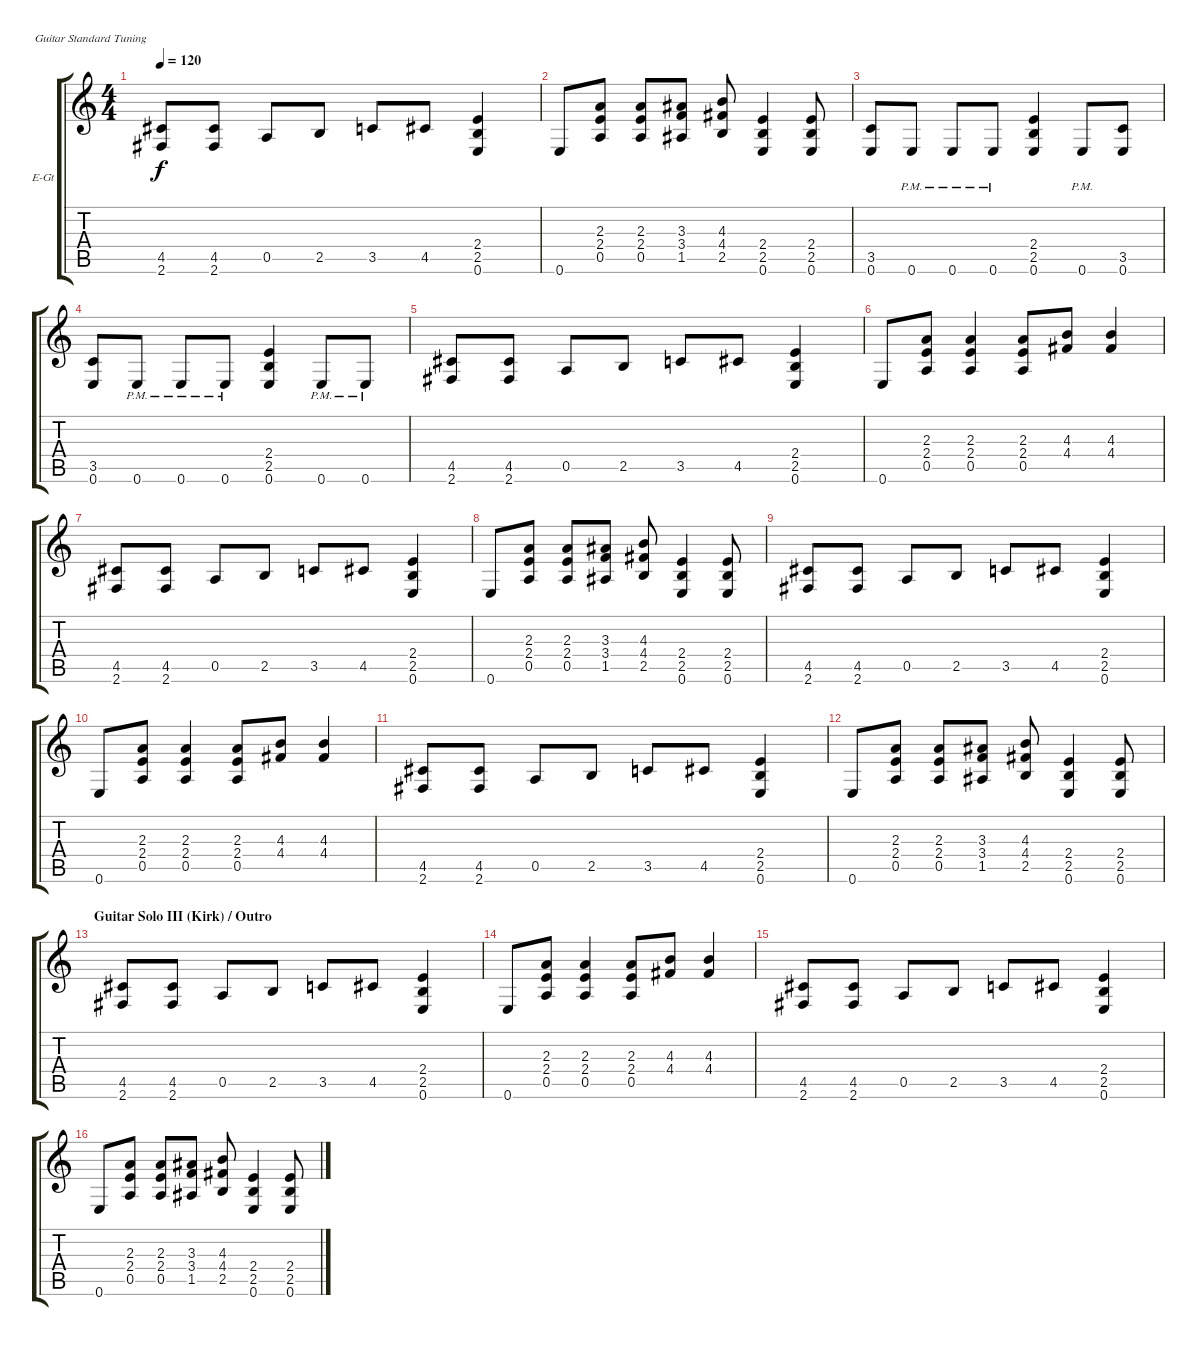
\bracketExtendMode groupsimilarinstruments
\firstSystemTrackNameOrientation horizontal
\otherSystemsTrackNameOrientation horizontal
\track ("Distortion Guitar 2" "E-Gt") {instrument distortionguitar}
\staff {score tabs}
\tuning (E4 B3 G3 D3 A2 E2)
\ts (4 4)
\tempo 120
\clef g2
\ks c
(4.5 2.6).8{dy f} (4.5 2.6).8 0.5.8 2.5.8 3.5.8 4.5.8 (2.4 2.5 0.6).4 |
0.6.8 (2.3 2.4 0.5).8 (2.3 2.4 0.5).8 (3.3 3.4 1.5).8 (4.3 4.4 2.5).8 (2.4 2.5 0.6).4 (2.4 2.5 0.6).8 |
(3.5 0.6).8 0.6{pm}.8 0.6{pm}.8 0.6{pm}.8 (2.4 2.5 0.6).4 0.6{pm}.8 (3.5 0.6).8 |
(3.5 0.6).8 0.6{pm}.8 0.6{pm}.8 0.6{pm}.8 (2.4 2.5 0.6).4 0.6{pm}.8 0.6{pm}.8 |
(4.5 2.6).8 (4.5 2.6).8 0.5.8 2.5.8 3.5.8 4.5.8 (2.4 2.5 0.6).4 |
0.6.8 (2.3 2.4 0.5).8 (2.3 2.4 0.5).4 (2.3 2.4 0.5).8 (4.3 4.4).8 (4.3 4.4).4 |
(4.5 2.6).8 (4.5 2.6).8 0.5.8 2.5.8 3.5.8 4.5.8 (2.4 2.5 0.6).4 |
0.6.8 (2.3 2.4 0.5).8 (2.3 2.4 0.5).8 (3.3 3.4 1.5).8 (4.3 4.4 2.5).8 (2.4 2.5 0.6).4 (2.4 2.5 0.6).8 |
(4.5 2.6).8 (4.5 2.6).8 0.5.8 2.5.8 3.5.8 4.5.8 (2.4 2.5 0.6).4 |
0.6.8 (2.3 2.4 0.5).8 (2.3 2.4 0.5).4 (2.3 2.4 0.5).8 (4.3 4.4).8 (4.3 4.4).4 |
(4.5 2.6).8 (4.5 2.6).8 0.5.8 2.5.8 3.5.8 4.5.8 (2.4 2.5 0.6).4 |
0.6.8 (2.3 2.4 0.5).8 (2.3 2.4 0.5).8 (3.3 3.4 1.5).8 (4.3 4.4 2.5).8 (2.4 2.5 0.6).4 (2.4 2.5 0.6).8 |
\section ("" "Guitar Solo III (Kirk) / Outro")
(4.5 2.6).8 (4.5 2.6).8 0.5.8 2.5.8 3.5.8 4.5.8 (2.4 2.5 0.6).4 |
0.6.8 (2.3 2.4 0.5).8 (2.3 2.4 0.5).4 (2.3 2.4 0.5).8 (4.3 4.4).8 (4.3 4.4).4 |
(4.5 2.6).8 (4.5 2.6).8 0.5.8 2.5.8 3.5.8 4.5.8 (2.4 2.5 0.6).4 |
0.6.8 (2.3 2.4 0.5).8 (2.3 2.4 0.5).8 (3.3 3.4 1.5).8 (4.3 4.4 2.5).8 (2.4 2.5 0.6).4 (2.4 2.5 0.6).8
